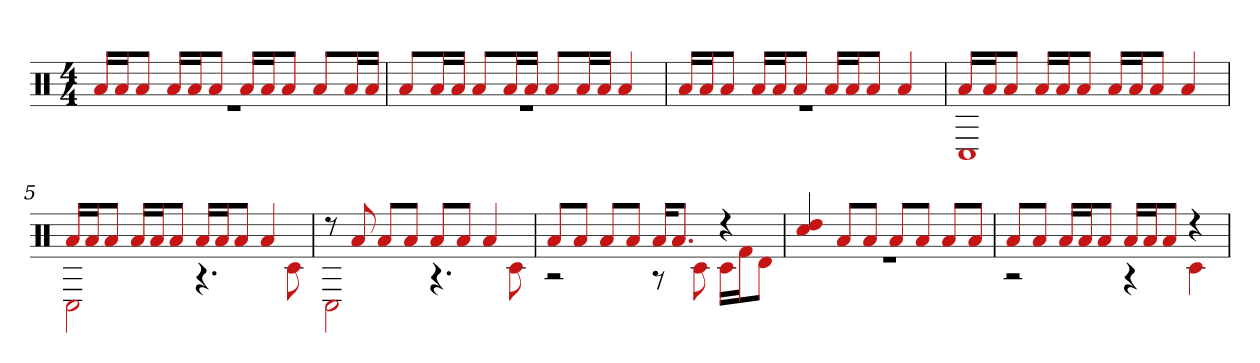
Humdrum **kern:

**kern
*part1
*staff1
*clefX
*k[]
*M4/4
=1
*^
16aLL	1r
16aJ	.
8aJ	.
16aLL	.
16aJ	.
8aJ	.
16aLL	.
16aJ	.
8aJ	.
8aL	.
16aL	.
16aJJ	.
=2	=2
8aL	1r
16aL	.
16aJJ	.
8aL	.
16aL	.
16aJJ	.
8aL	.
16aL	.
16aJJ	.
4a	.
=3	=3
16aLL	1r
16aJ	.
8aJ	.
16aLL	.
16aJ	.
8aJ	.
16aLL	.
16aJ	.
8aJ	.
4a	.
=4	=4
16aLL	1C#
16aJ	.
8aJ	.
16aLL	.
16aJ	.
8aJ	.
16aLL	.
16aJ	.
8aJ	.
4a	.
=5	=5
16aLL	2C#
16aJ	.
8aJ	.
16aLL	.
16aJ	.
8aJ	.
16aLL	4.r
16aJ	.
8aJ	.
4a	.
.	8c#
=6	=6
8r	2C#
8a	.
8aL	.
8aJ	.
8aL	4.r
8aJ	.
4a	.
.	8c#
=7	=7
8aL	2r
8aJ	.
8aL	.
8aJ	.
16aKL	8r
8.aJ	.
.	8c#
4r	16c#LL
.	16f#J
.	8dJ
=8	=8
4cc# 4dd	1r
8aL	.
8aJ	.
8aL	.
8aJ	.
8aL	.
8aJ	.
=9	=9
8aL	2r
8aJ	.
16aLL	.
16aJ	.
8aJ	.
16aLL	4r
16aJ	.
8aJ	.
4r	4c#
*v	*v
=
*-
